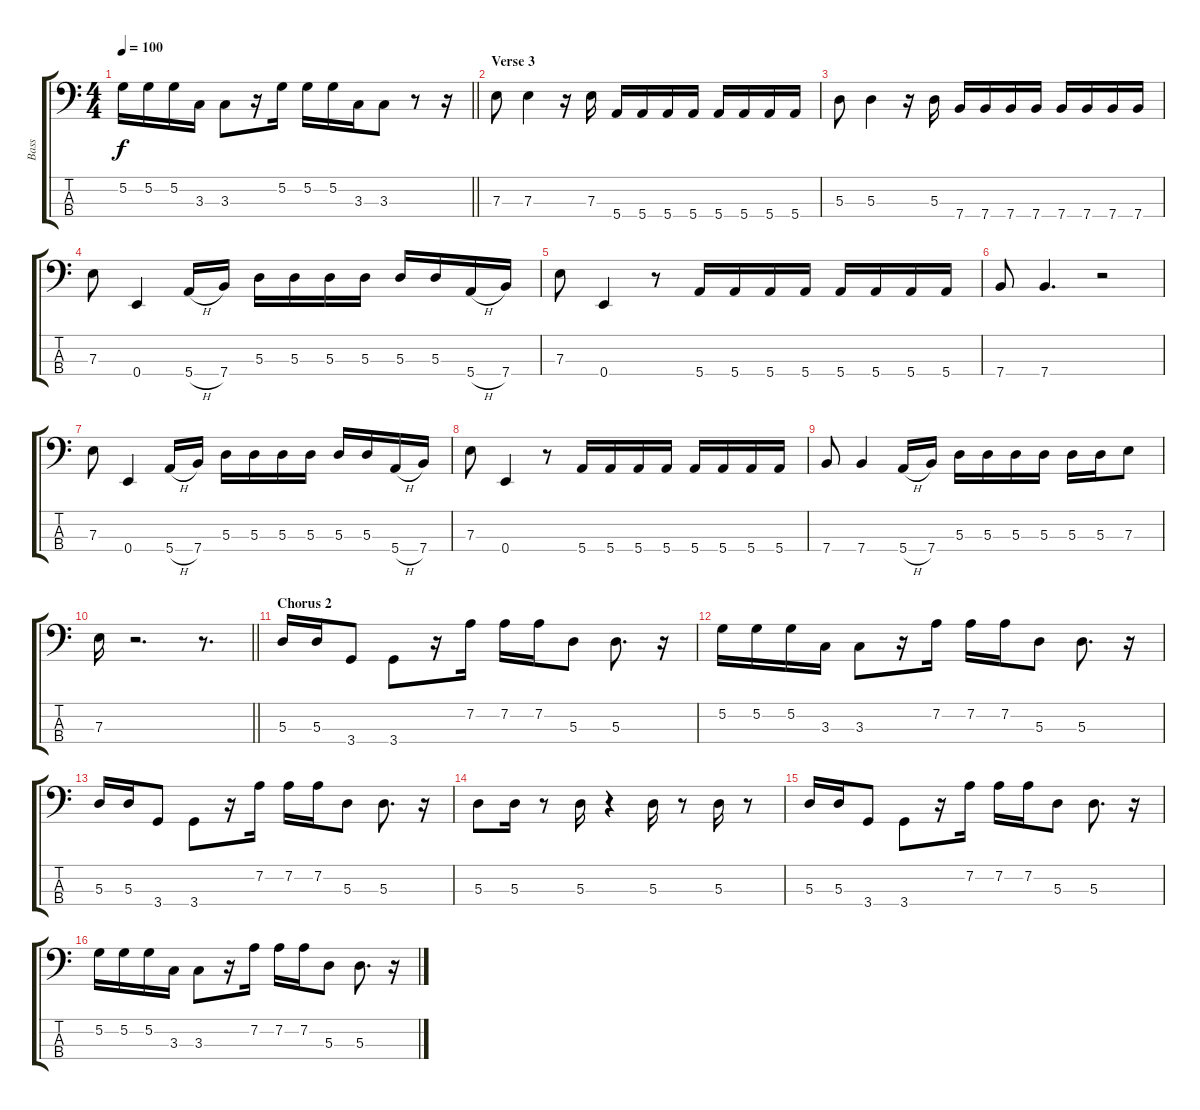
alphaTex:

\track ("Bass" "Bass") {instrument electricbassfinger}
\staff {score tabs}
\tuning (G2 D2 A1 E1) {hide}
\ts (4 4)
\tempo 100
\clef f4
\barLineRight lightlight
\ks c
5.2.16{dy f} 5.2.16 5.2.16 3.3.16 3.3.8 r.16 5.2.16 5.2.16 5.2.16 3.3.16 3.3.8 r.8 r.16 |
\section ("" "Verse 3")
7.3.8 7.3.4 r.16 7.3.16 5.4.16 5.4.16 5.4.16 5.4.16 5.4.16 5.4.16 5.4.16 5.4.16 |
5.3.8 5.3.4 r.16 5.3.16 7.4.16 7.4.16 7.4.16 7.4.16 7.4.16 7.4.16 7.4.16 7.4.16 |
7.3.8 0.4.4 5.4{h}.16 7.4.16 5.3.16 5.3.16 5.3.16 5.3.16 5.3.16 5.3.16 5.4{h}.16 7.4.16 |
7.3.8 0.4.4 r.8 5.4.16 5.4.16 5.4.16 5.4.16 5.4.16 5.4.16 5.4.16 5.4.16 |
7.4.8 7.4.4{d} r.2 |
7.3.8 0.4.4 5.4{h}.16 7.4.16 5.3.16 5.3.16 5.3.16 5.3.16 5.3.16 5.3.16 5.4{h}.16 7.4.16 |
7.3.8 0.4.4 r.8 5.4.16 5.4.16 5.4.16 5.4.16 5.4.16 5.4.16 5.4.16 5.4.16 |
7.4.8 7.4.4 5.4{h}.16 7.4.16 5.3.16 5.3.16 5.3.16 5.3.16 5.3.16 5.3.16 7.3.8 |
\barLineRight lightlight
7.3.16 r.2{d} r.8{d} |
\section ("" "Chorus 2")
5.3.16 5.3.16 3.4.8 3.4.8 r.16 7.2.16 7.2.16 7.2.16 5.3.8 5.3.8{d} r.16 |
5.2.16 5.2.16 5.2.16 3.3.16 3.3.8 r.16 7.2.16 7.2.16 7.2.16 5.3.8 5.3.8{d} r.16 |
5.3.16 5.3.16 3.4.8 3.4.8 r.16 7.2.16 7.2.16 7.2.16 5.3.8 5.3.8{d} r.16 |
5.3.8 5.3.16 r.8 5.3.16 r.4 5.3.16 r.8 5.3.16 r.8 |
5.3.16 5.3.16 3.4.8 3.4.8 r.16 7.2.16 7.2.16 7.2.16 5.3.8 5.3.8{d} r.16 |
5.2.16 5.2.16 5.2.16 3.3.16 3.3.8 r.16 7.2.16 7.2.16 7.2.16 5.3.8 5.3.8{d} r.16
